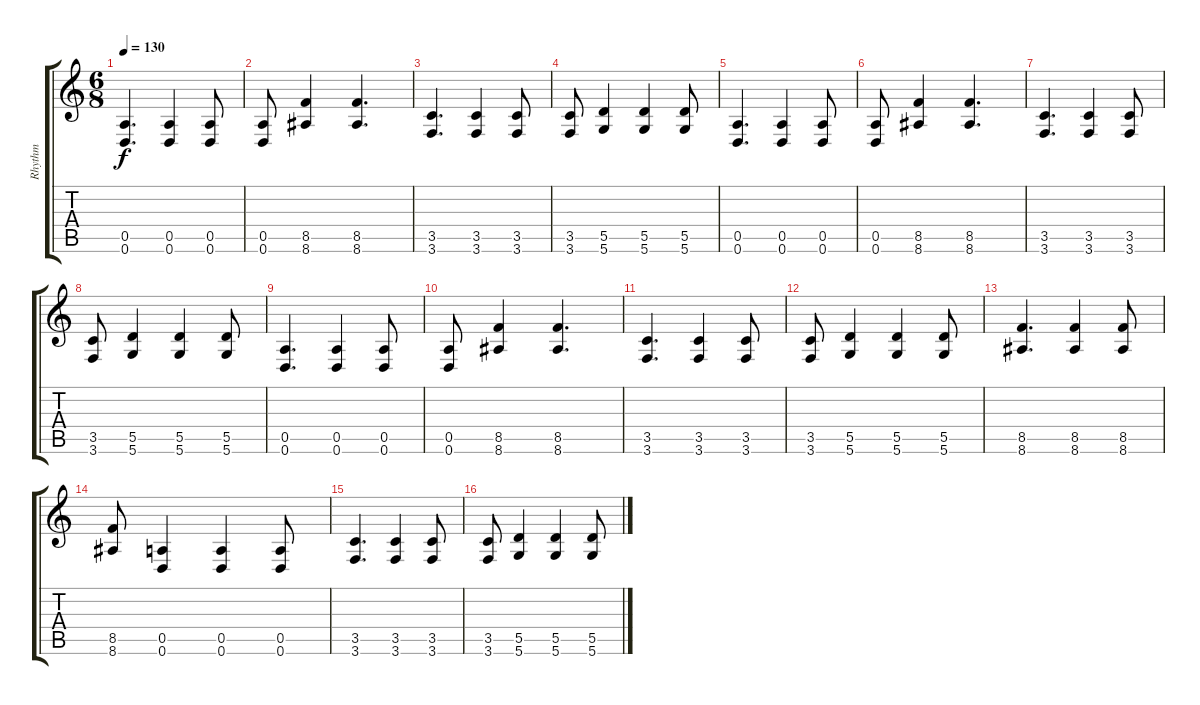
\track ("Rhythm" "Rhythm") {instrument distortionguitar}
\staff {score tabs}
\tuning (E4 B3 G3 D3 A2 D2) {hide}
\ts (6 8)
\tempo 130
\clef g2
\ks c
(0.5 0.6).4{d dy f} (0.5 0.6).4 (0.5 0.6).8 |
(0.5 0.6).8 (8.5 8.6).4 (8.5 8.6).4{d} |
(3.5 3.6).4{d} (3.5 3.6).4 (3.5 3.6).8 |
(3.5 3.6).8 (5.5 5.6).4 (5.5 5.6).4 (5.5 5.6).8 |
(0.5 0.6).4{d} (0.5 0.6).4 (0.5 0.6).8 |
(0.5 0.6).8 (8.5 8.6).4 (8.5 8.6).4{d} |
(3.5 3.6).4{d} (3.5 3.6).4 (3.5 3.6).8 |
(3.5 3.6).8 (5.5 5.6).4 (5.5 5.6).4 (5.5 5.6).8 |
(0.5 0.6).4{d} (0.5 0.6).4 (0.5 0.6).8 |
(0.5 0.6).8 (8.5 8.6).4 (8.5 8.6).4{d} |
(3.5 3.6).4{d} (3.5 3.6).4 (3.5 3.6).8 |
(3.5 3.6).8 (5.5 5.6).4 (5.5 5.6).4 (5.5 5.6).8 |
(8.5 8.6).4{d} (8.5 8.6).4 (8.5 8.6).8 |
(8.5 8.6).8 (0.5 0.6).4 (0.5 0.6).4 (0.5 0.6).8 |
(3.5 3.6).4{d} (3.5 3.6).4 (3.5 3.6).8 |
(3.5 3.6).8 (5.5 5.6).4 (5.5 5.6).4 (5.5 5.6).8
